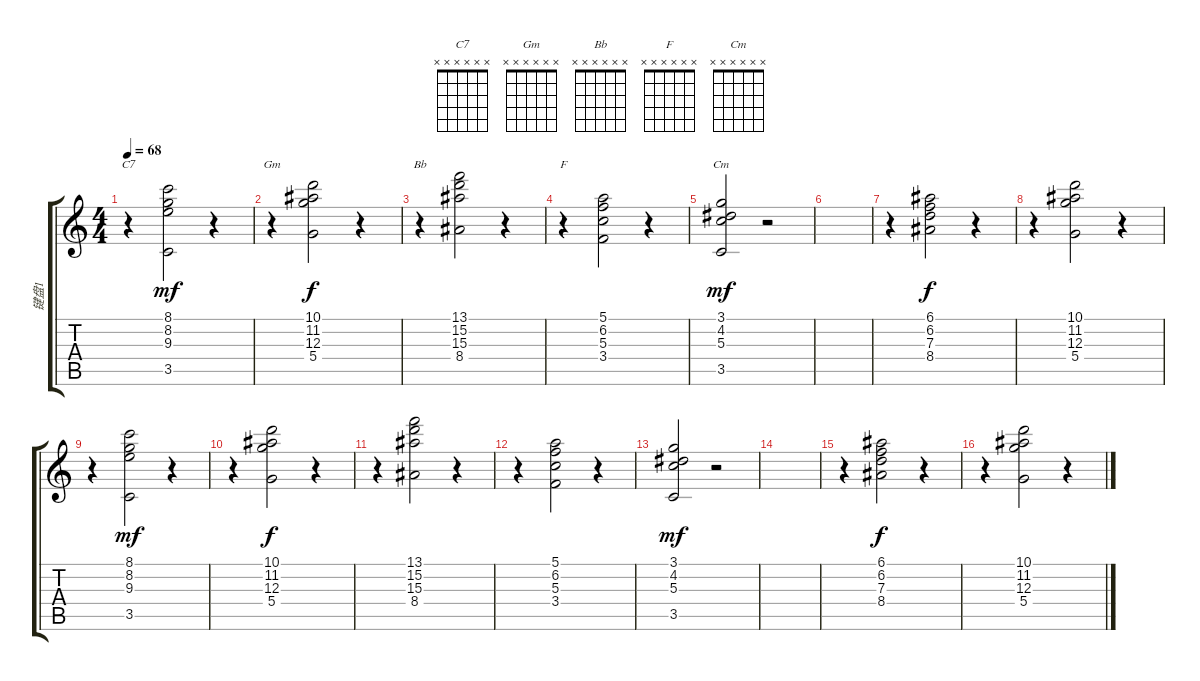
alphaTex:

\track ("键盘1" "键盘1") {instrument fx5brightness}
\staff {score tabs}
\tuning (E5 B4 G4 D4 A3 E3) {hide}
\chord ("C7" x x x x x x) {firstfret 0}
\chord ("Gm" x x x x x x) {firstfret 0}
\chord ("Bb" x x x x x x) {firstfret 0}
\chord ("F" x x x x x x) {firstfret 0}
\chord ("Cm" x x x x x x) {firstfret 0}
\ts (4 4)
\tempo 68
\clef g2
\ks c
r.4{ch "C7" dy f} (8.1 8.2 9.3 3.5).2{dy mf} r.4 |
r.4{ch "Gm"} (10.1 11.2 12.3 5.4).2{dy f} r.4 |
r.4{ch "Bb"} (13.1 15.2 15.3 8.4).2 r.4 |
r.4{ch "F"} (5.1 6.2 5.3 3.4).2 r.4 |
(3.1 4.2 5.3 3.5).2{ch "Cm" dy mf} r.2 |
|
r.4 (6.1 6.2 7.3 8.4).2{dy f} r.4 |
r.4 (10.1 11.2 12.3 5.4).2 r.4 |
r.4 (8.1 8.2 9.3 3.5).2{dy mf} r.4 |
r.4 (10.1 11.2 12.3 5.4).2{dy f} r.4 |
r.4 (13.1 15.2 15.3 8.4).2 r.4 |
r.4 (5.1 6.2 5.3 3.4).2 r.4 |
(3.1 4.2 5.3 3.5).2{dy mf} r.2 |
|
r.4 (6.1 6.2 7.3 8.4).2{dy f} r.4 |
r.4 (10.1 11.2 12.3 5.4).2 r.4
